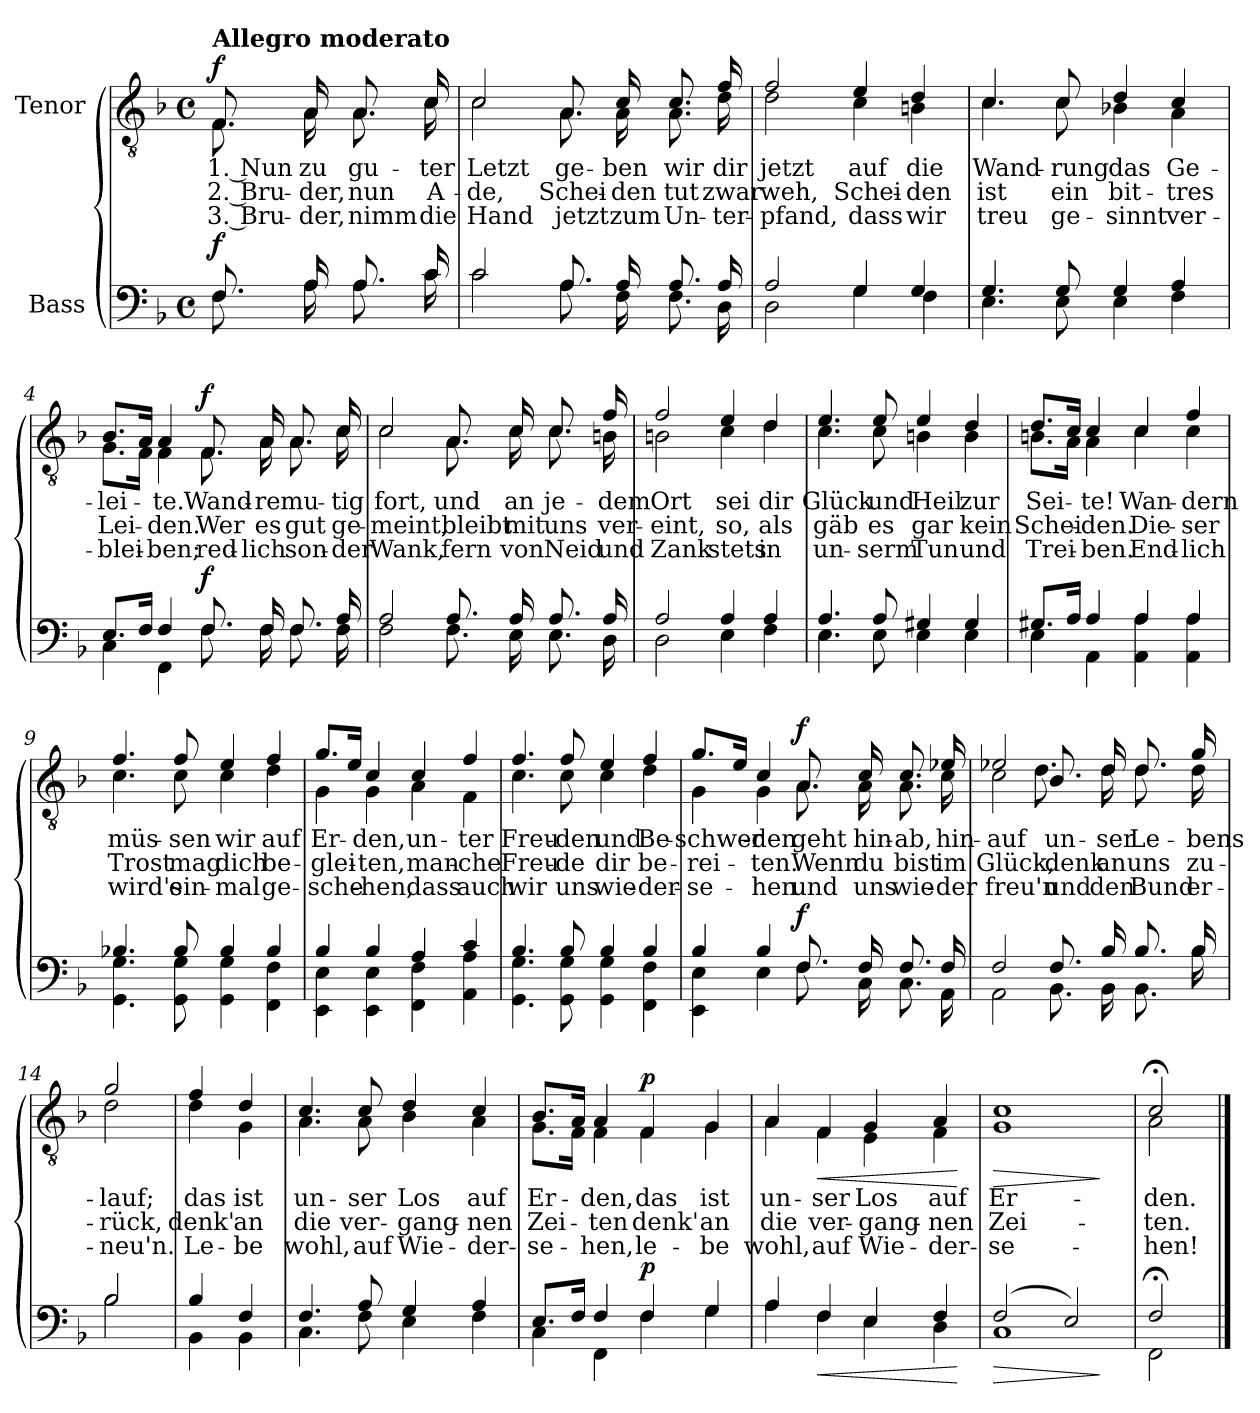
**kern	**dynam	**kern	**text	**text	**text	**dynam
*part2	*part2	*part1	*part1	*part1	*part1	*part1
*staff2	*staff2	*staff1	*staff1	*staff1	*staff1	*staff1
*I"Bass	*	*I"Tenor	*	*	*	*
*clefF4	*	*clefGv2	*	*	*	*
*k[b-]	*	*k[b-]	*	*	*	*
*M4/4	*	*M4/4	*	*	*	*
*met(c)	*	*met(c)	*	*	*	*
=	=	=	=	=	=	=
*^	*	*^	*	*	*	*
!	!	!	!LO:TX:a:B:t=Allegro moderato	!	!	!	!	!
!	!	!LO:DY:a	!	!	!	!	!	!LO:DY:a
8.F/	8.F\	f	8.F/	8.F\	1. Nun	2. Bru-	3. Bru-	f
16A/	16A\	.	16A/	16A\	zu	-der,	-der,	.
8.A/	8.A\	.	8.A/	8.A\	gu-	nun	nimm	.
16c/	16c\	.	16c/	16c\	-ter	A-	die	.
=1	=1	=1	=1	=1	=1	=1	=1	=1
2c/	2c\	.	2c/	2c\	Letzt	-de,	Hand	.
8.A/	8.A\	.	8.A/	8.A\	ge-	Schei-	jetzt	.
16A/	16F\	.	16c/	16A\	-ben	-den	zum	.
8.A/	8.F\	.	8.c/	8.A\	wir	tut	Un-	.
16A/	16D\	.	16f/	16d\	dir	zwar	-ter-	.
=2	=2	=2	=2	=2	=2	=2	=2	=2
2A/	2D\	.	2f/	2d\	jetzt	weh,	-pfand,	.
4G/	4G\	.	4e/	4c\	auf	Schei-	dass	.
4G/	4F\	.	4d/	4Bn\	die	-den	wir	.
!!LO:LB:g=z	!!
=3	=3	=3	=3	=3	=3	=3	=3	=3
4.G/	4.E\	.	4.c/	4.c\	Wand-	ist	treu	.
8G/	8E\	.	8c/	8c\	-rung	ein	ge-	.
4G/	4E\	.	4d/	4B-X\	das	bit-	-sinnt	.
4A/	4F\	.	4c/	4A\	Ge-	-tres	ver-	.
=4	=4	=4	=4	=4	=4	=4	=4	=4
8.E/L	4C\	.	8.B-/L	8.G\L	-lei-	-Lei-	-blei-	.
16F/Jk	.	.	16A/Jk	16F\Jk	.	.	.	.
4F/	4FF\	.	4A/	4F\	-te.	-den.	-ben;	.
!	!	!LO:DY:a	!	!	!	!	!	!LO:DY:a
8.F/	8.F\	f	8.F/	8.F\	Wand-	Wer	red-	f
16F/	16F\	.	16A/	16A\	-re	es	-lich	.
8.F/	8.F\	.	8.A/	8.A\	mu-	gut	son-	.
16A/	16F\	.	16c/	16c\	-tig	ge-	-der	.
=5	=5	=5	=5	=5	=5	=5	=5	=5
2A/	2F\	.	2c/	2c\	fort,	-meint,	Wank,	.
8.A/	8.F\	.	8.A/	8.A\	und	bleibt	fern	.
16A/	16E\	.	16c/	16c\	an	mit	von	.
8.A/	8.E\	.	8.c/	8.c\	je-	uns	Neid	.
16A/	16D\	.	16f/	16Bn\	-dem	ver-	und	.
=6	=6	=6	=6	=6	=6	=6	=6	=6
2A/	2D\	.	2f/	2Bn\	Ort	-eint,	Zank	.
4A/	4E\	.	4e/	4c\	sei	so,	stets	.
4A/	4F\	.	4d/	4d\	dir	als	in	.
!!LO:LB:g=z	!!
=7	=7	=7	=7	=7	=7	=7	=7	=7
4.A/	4.E\	.	4.e/	4.c\	Glück	gäb	un-	.
8A/	8E\	.	8e/	8c\	und	es	-serm	.
4G#X/	4E\	.	4e/	4Bn\	Heil	gar	Tun	.
4G#/	4E\	.	4d/	4B\	zur	kein	und	.
=8	=8	=8	=8	=8	=8	=8	=8	=8
8.G#X/L	4E\	.	8.d/L	8.Bn\L	Sei-	Schei-	Trei-	.
16A/Jk	.	.	16c/Jk	16A\Jk	.	.	.	.
4A/	4AA\	.	4c/	4A\	-te!	-den.	-ben.	.
4A/	4AA\ 4A\	.	4c/	4c\	Wan-	Die-	End-	.
4A/	4AA\ 4A\	.	4f/	4c\	-dern	-ser	-lich	.
=9	=9	=9	=9	=9	=9	=9	=9	=9
4.B-X/	4.GG\ 4.G\	.	4.f/	4.c\	müs-	Trost	wird's	.
8B-/	8GG\ 8G\	.	8f/	8c\	-sen	mag	ein-	.
4B-/	4GG\ 4G\	.	4e/	4c\	wir	dich	-mal	.
4B-/	4FF\ 4F\	.	4f/	4d\	auf	be-	ge-	.
=10	=10	=10	=10	=10	=10	=10	=10	=10
4B-/	4EE\ 4E\	.	8.g/L	4G\	Er-	-glei-	-sche-	.
.	.	.	16e/Jk	.	.	.	.	.
4B-/	4EE\ 4E\	.	4c/	4G\	-den,	-ten,	-hen,	.
4A/	4FF\ 4F\	.	4c/	4A\	un-	man-	dass	.
4c/	4AA\ 4A\	.	4f/	4F\	-ter	-che	auch	.
!!LO:LB:g=z	!!
=11	=11	=11	=11	=11	=11	=11	=11	=11
4.B-/	4.GG\ 4.G\	.	4.f/	4.c\	Freu-	Freu-	wir	.
8B-/	8GG\ 8G\	.	8f/	8c\	-den	-de	uns	.
4B-/	4GG\ 4G\	.	4e/	4c\	und	dir	wie-	.
4B-/	4FF\ 4F\	.	4f/	4d\	Be-	be-	-der-	.
=12	=12	=12	=12	=12	=12	=12	=12	=12
4B-/	4EE\ 4E\	.	8.g/L	4G\	-schwer-	-rei-	-se-	.
.	.	.	16e/Jk	.	.	.	.	.
4B-/	4E\	.	4c/	4G\	-den	-ten.	-hen	.
!	!	!LO:DY:a	!	!	!	!	!	!LO:DY:a
8.F/	8.F\	f	8.A/	8.A\	geht	Wenn	und	f
16F/	16C\	.	16c/	16A\	hin-	du	uns	.
8.F/	8.C\	.	8.c/	8.A\	-ab,	bist	wie-	.
16F/	16AA\	.	16e-X/	16c\	hin-	im	-der	.
=13	=13	=13	=13	=13	=13	=13	=13	=13
2F/	2AA\	.	2e-X/	2c\	-auf	Glück,	freu'n	.
8.F/	8.BB-\	.	8.B-/	8.d\	un-	denk	und	.
16B-/	16BB-\	.	16d/	16d\	-ser	an	den	.
8.B-/	8.BB-\	.	8.d/	8.d\	Le-	uns	Bund	.
16B-/	16B-\	.	16g/	16d\	-bens-	zu-	er-	.
=14	=14	=14	=14	=14	=14	=14	=14	=14
2B-/	2B-\	.	2g/	2d\	-lauf;	-rück,	-neu'n.	.
!!LO:LB:g=z	!!
=14X1	=14X1	=14X1	=14X1	=14X1	=14X1	=14X1	=14X1	=14X1
4B-/	4BB-\	.	4f/	4d\	das	denk'	Le-	.
4F/	4BB-\	.	4d/	4G\	ist	an	-be	.
=15	=15	=15	=15	=15	=15	=15	=15	=15
4.F/	4.C\	.	4.c/	4.A\	un-	die	wohl,	.
8A/	8F\	.	8c/	8A\	-ser	ver-	auf	.
4G/	4E\	.	4d/	4B-\	Los	-gang-	Wie-	.
4A/	4F\	.	4c/	4A\	auf	-nen	-der-	.
=16	=16	=16	=16	=16	=16	=16	=16	=16
8.E/L	4C\	.	8.B-/L	8.G\L	Er-	Zei-	-se-	.
16F/Jk	.	.	16A/Jk	16F\Jk	.	.	.	.
4F/	4FF\	.	4A/	4F\	-den,	-ten	-hen,	.
!	!	!LO:DY:a	!	!	!	!	!	!LO:DY:a
4F/	4F\	p	4F/	4F\	das	denk'	le-	p
4G/	4G\	.	4G/	4G\	ist	an	-be	.
=17	=17	=17	=17	=17	=17	=17	=17	=17
4A/	4A\	.	4A/	4A\	un-	die	wohl,	.
!	!	!LO:HP:b	!	!	!	!	!	!LO:HP:b
4F/	4F\	<	4F/	4F\	-ser	ver-	auf	<
4E/	4E\	.	4G/	4E\	Los	-gang-	Wie-	.
4F/	4D\	.	4A/	4F\	auf	-nen	-der-	.
*v	*v	*	*	*	*	*	*	*
*	*	*v	*v	*	*	*	*
.	[	.	.	.	.	[
=18	=18	=18	=18	=18	=18	=18
!	!LO:HP:b	!	!	!	!	!LO:HP:b
*^	*	*^	*	*	*	*
(2F/	1C	>	1c	1G	Er-	Zei-	-se-	>
2E/)	.	.	.	.	.	.	.	.
*v	*v	*	*	*	*	*	*	*
*	*	*v	*v	*	*	*	*
.	]	.	.	.	.	]
=19	=19	=19	=19	=19	=19	=19
*^	*	*^	*	*	*	*
2F;</	2FF\	.	2c;</	2A\	-den.	-ten.	-hen!	.
*v	*v	*	*	*	*	*	*	*
*	*	*v	*v	*	*	*	*
==	==	==	==	==	==	==
*-	*-	*-	*-	*-	*-	*-
